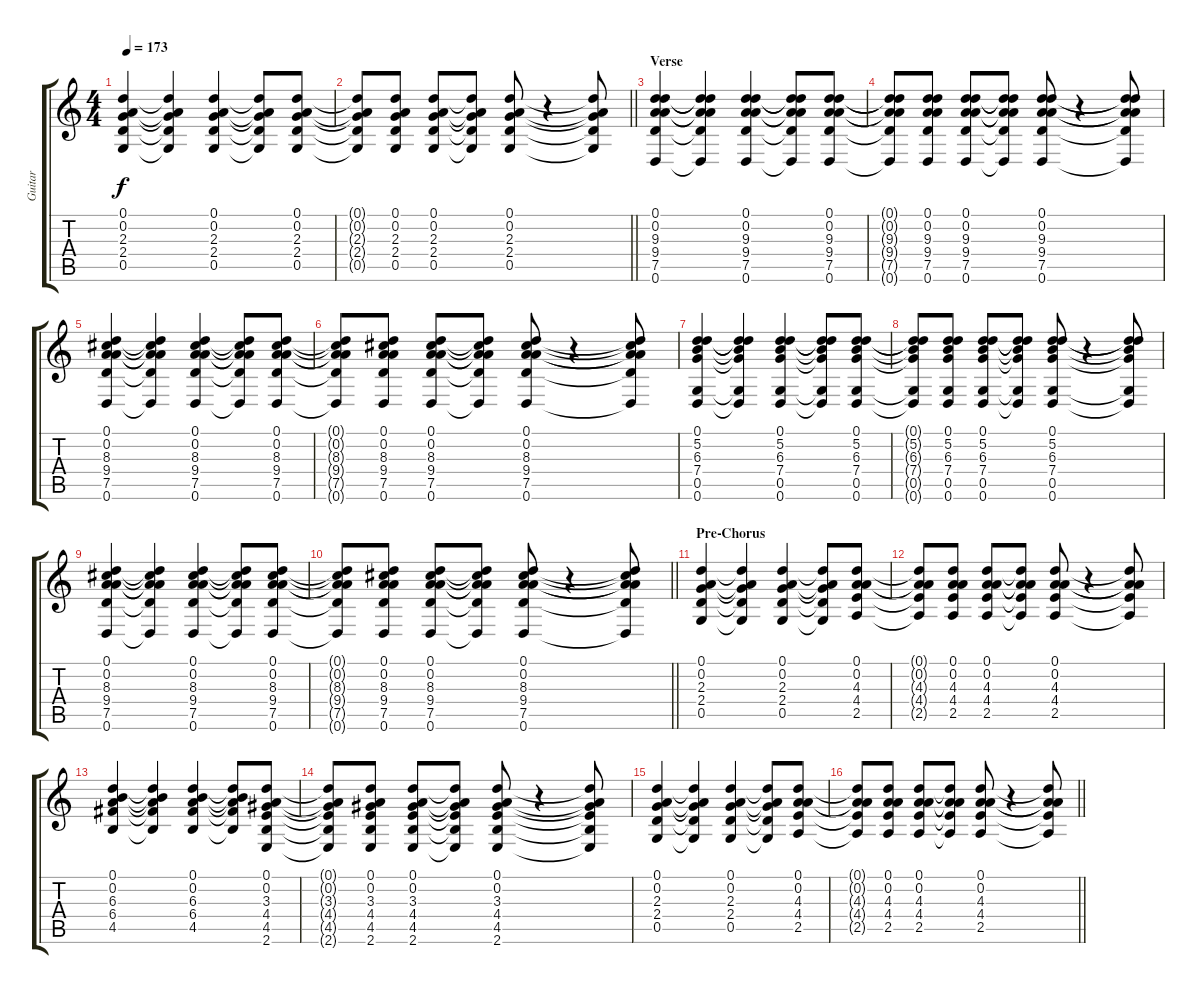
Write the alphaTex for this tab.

\track ("Guitar" "Guitar") {instrument electricguitarmuted}
\staff {score tabs}
\tuning (D4 A3 F3 C3 G2 D2) {hide}
\ts (4 4)
\tempo 173
\clef g2
\ks c
(0.1 0.2 2.3 2.4 0.5).4{dy f} (0.1{t} 0.2{t} 2.3{t} 2.4{t} 0.5{t}).4 (0.1 0.2 2.3 2.4 0.5).4 (0.1{t} 0.2{t} 2.3{t} 2.4{t} 0.5{t}).8 (0.1 0.2 2.3 2.4 0.5).8 |
\barLineRight lightlight
(0.1{t} 0.2{t} 2.3{t} 2.4{t} 0.5{t}).8 (0.1 0.2 2.3 2.4 0.5).8 (0.1 0.2 2.3 2.4 0.5).8 (0.1{t} 0.2{t} 2.3{t} 2.4{t} 0.5{t}).8 (0.1 0.2 2.3 2.4 0.5).8 r.4 (0.1{t} 0.2{t} 2.3{t} 2.4{t} 0.5{t}).8 |
\section ("" "Verse")
(0.1 0.2 9.3 9.4 7.5 0.6).4 (0.1{t} 0.2{t} 9.3{t} 9.4{t} 7.5{t} 0.6{t}).4 (0.1 0.2 9.3 9.4 7.5 0.6).4 (0.1{t} 0.2{t} 9.3{t} 9.4{t} 7.5{t} 0.6{t}).8 (0.1 0.2 9.3 9.4 7.5 0.6).8 |
(0.1{t} 0.2{t} 9.3{t} 9.4{t} 7.5{t} 0.6{t}).8 (0.1 0.2 9.3 9.4 7.5 0.6).8 (0.1 0.2 9.3 9.4 7.5 0.6).8 (0.1{t} 0.2{t} 9.3{t} 9.4{t} 7.5{t} 0.6{t}).8 (0.1 0.2 9.3 9.4 7.5 0.6).8 r.4 (0.1{t} 0.2{t} 9.3{t} 9.4{t} 7.5{t} 0.6{t}).8 |
(0.1 0.2 8.3 9.4 7.5 0.6).4 (0.1{t} 0.2{t} 8.3{t} 9.4{t} 7.5{t} 0.6{t}).4 (0.1 0.2 8.3 9.4 7.5 0.6).4 (0.1{t} 0.2{t} 8.3{t} 9.4{t} 7.5{t} 0.6{t}).8 (0.1 0.2 8.3 9.4 7.5 0.6).8 |
(0.1{t} 0.2{t} 8.3{t} 9.4{t} 7.5{t} 0.6{t}).8 (0.1 0.2 8.3 9.4 7.5 0.6).8 (0.1 0.2 8.3 9.4 7.5 0.6).8 (0.1{t} 0.2{t} 8.3{t} 9.4{t} 7.5{t} 0.6{t}).8 (0.1 0.2 8.3 9.4 7.5 0.6).8 r.4 (0.1{t} 0.2{t} 8.3{t} 9.4{t} 7.5{t} 0.6{t}).8 |
(0.1 5.2 6.3 7.4 0.5 0.6).4 (0.1{t} 5.2{t} 6.3{t} 7.4{t} 0.5{t} 0.6{t}).4 (0.1 5.2 6.3 7.4 0.5 0.6).4 (0.1{t} 5.2{t} 6.3{t} 7.4{t} 0.5{t} 0.6{t}).8 (0.1 5.2 6.3 7.4 0.5 0.6).8 |
(0.1{t} 5.2{t} 6.3{t} 7.4{t} 0.5{t} 0.6{t}).8 (0.1 5.2 6.3 7.4 0.5 0.6).8 (0.1 5.2 6.3 7.4 0.5 0.6).8 (0.1{t} 5.2{t} 6.3{t} 7.4{t} 0.5{t} 0.6{t}).8 (0.1 5.2 6.3 7.4 0.5 0.6).8 r.4 (0.1{t} 5.2{t} 6.3{t} 7.4{t} 0.5{t} 0.6{t}).8 |
(0.1 0.2 8.3 9.4 7.5 0.6).4 (0.1{t} 0.2{t} 8.3{t} 9.4{t} 7.5{t} 0.6{t}).4 (0.1 0.2 8.3 9.4 7.5 0.6).4 (0.1{t} 0.2{t} 8.3{t} 9.4{t} 7.5{t} 0.6{t}).8 (0.1 0.2 8.3 9.4 7.5 0.6).8 |
\barLineRight lightlight
(0.1{t} 0.2{t} 8.3{t} 9.4{t} 7.5{t} 0.6{t}).8 (0.1 0.2 8.3 9.4 7.5 0.6).8 (0.1 0.2 8.3 9.4 7.5 0.6).8 (0.1{t} 0.2{t} 8.3{t} 9.4{t} 7.5{t} 0.6{t}).8 (0.1 0.2 8.3 9.4 7.5 0.6).8 r.4 (0.1{t} 0.2{t} 8.3{t} 9.4{t} 7.5{t} 0.6{t}).8 |
\section ("" "Pre-Chorus")
(0.1 0.2 2.3 2.4 0.5).4 (0.1{t} 0.2{t} 2.3{t} 2.4{t} 0.5{t}).4 (0.1 0.2 2.3 2.4 0.5).4 (0.1{t} 0.2{t} 2.3{t} 2.4{t} 0.5{t}).8 (0.1 0.2 4.3 4.4 2.5).8 |
(0.1{t} 0.2{t} 4.3{t} 4.4{t} 2.5{t}).8 (0.1 0.2 4.3 4.4 2.5).8 (0.1 0.2 4.3 4.4 2.5).8 (0.1{t} 0.2{t} 4.3{t} 4.4{t} 2.5{t}).8 (0.1 0.2 4.3 4.4 2.5).8 r.4 (0.1{t} 0.2{t} 4.3{t} 4.4{t} 2.5{t}).8 |
(0.1 0.2 6.3 6.4 4.5).4 (0.1{t} 0.2{t} 6.3{t} 6.4{t} 4.5{t}).4 (0.1 0.2 6.3 6.4 4.5).4 (0.1{t} 0.2{t} 6.3{t} 6.4{t} 4.5{t}).8 (0.1 0.2 3.3 4.4 4.5 2.6).8 |
(0.1{t} 0.2{t} 3.3{t} 4.4{t} 4.5{t} 2.6{t}).8 (0.1 0.2 3.3 4.4 4.5 2.6).8 (0.1 0.2 3.3 4.4 4.5 2.6).8 (0.1{t} 0.2{t} 3.3{t} 4.4{t} 4.5{t} 2.6{t}).8 (0.1 0.2 3.3 4.4 4.5 2.6).8 r.4 (0.1{t} 0.2{t} 3.3{t} 4.4{t} 4.5{t} 2.6{t}).8 |
(0.1 0.2 2.3 2.4 0.5).4 (0.1{t} 0.2{t} 2.3{t} 2.4{t} 0.5{t}).4 (0.1 0.2 2.3 2.4 0.5).4 (0.1{t} 0.2{t} 2.3{t} 2.4{t} 0.5{t}).8 (0.1 0.2 4.3 4.4 2.5).8 |
\barLineRight lightlight
(0.1{t} 0.2{t} 4.3{t} 4.4{t} 2.5{t}).8 (0.1 0.2 4.3 4.4 2.5).8 (0.1 0.2 4.3 4.4 2.5).8 (0.1{t} 0.2{t} 4.3{t} 4.4{t} 2.5{t}).8 (0.1 0.2 4.3 4.4 2.5).8 r.4 (0.1{t} 0.2{t} 4.3{t} 4.4{t} 2.5{t}).8
